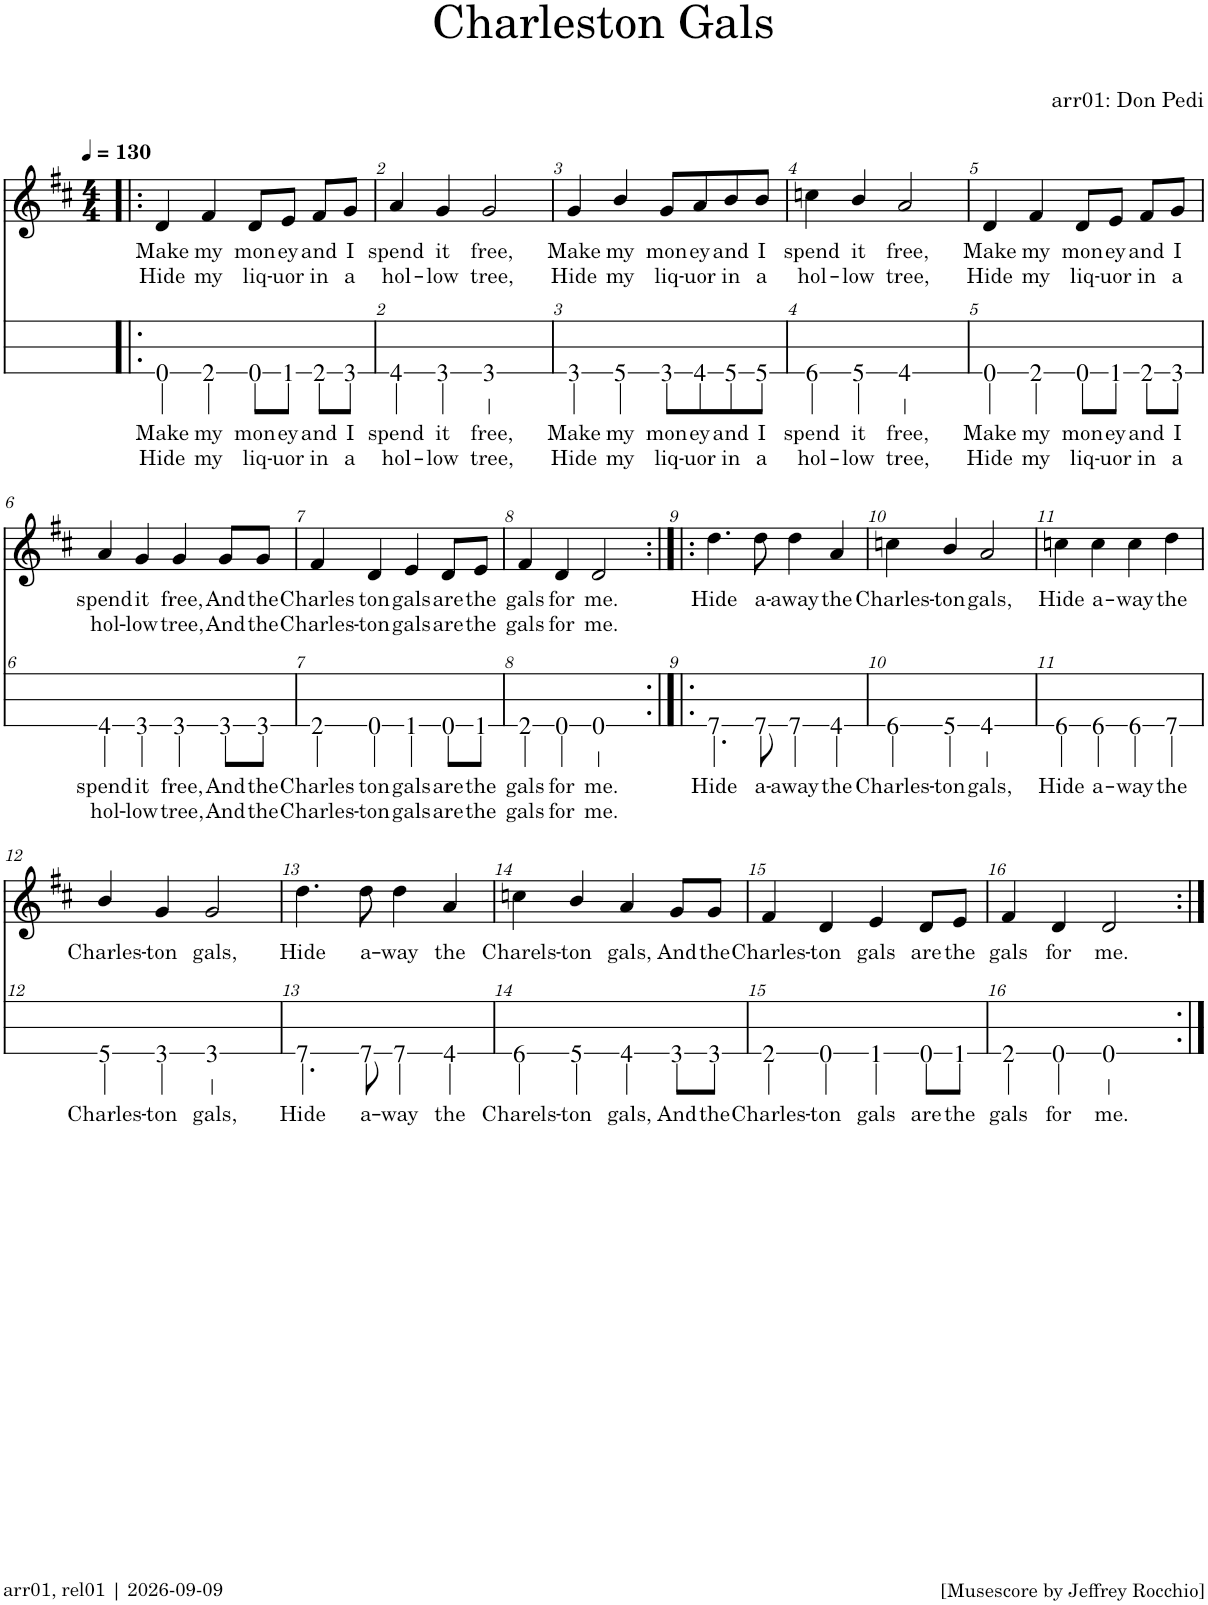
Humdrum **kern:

**kern	**text	**text	**kern	**text	**text
*part2	*part2	*part2	*part1	*part1	*part1
*staff2	*staff2	*staff2	*staff1	*staff1	*staff1
*I"Melody (TAB)	*	*	*I"Melody (SMN)	*	*
*stria3	*	*	*	*	*
*	*	*	*clefG2	*	*
*k[f#c#]	*	*	*k[f#c#]	*	*
*M4/4	*	*	*M4/4	*	*
*MM130	*	*	*MM130	*	*
=1!|:	=1!|:	=1!|:	=1!|:	=1!|:	=1!|:
!	!LO:LY:b	!LO:LY:b	!	!LO:LY:b	!LO:LY:b
4d\	Make	Hide	4d/	Make	Hide
!	!LO:LY:b	!LO:LY:b	!	!LO:LY:b	!LO:LY:b
4e\	my	my	4f#/	my	my
!	!LO:LY:b	!LO:LY:b	!	!LO:LY:b	!LO:LY:b
8d\L	mon	liq-	8d/L	mon	liq-
!	!LO:LY:b	!LO:LY:b	!	!LO:LY:b	!LO:LY:b
8e-\J	ey	-uor	8e/J	ey	-uor
!	!LO:LY:b	!LO:LY:b	!	!LO:LY:b	!LO:LY:b
8e\L	and	in	8f#/L	and	in
!	!LO:LY:b	!LO:LY:b	!	!LO:LY:b	!LO:LY:b
8f\J	I	a	8g/J	I	a
=2	=2	=2	=2	=2	=2
!	!LO:LY:b	!LO:LY:b	!	!LO:LY:b	!LO:LY:b
4f#\	spend	hol-	4a/	spend	hol-
!	!LO:LY:b	!LO:LY:b	!	!LO:LY:b	!LO:LY:b
4f\	it	-low	4g/	it	-low
!	!LO:LY:b	!LO:LY:b	!	!LO:LY:b	!LO:LY:b
2f\	free,	tree,	2g/	free,	tree,
=3	=3	=3	=3	=3	=3
!	!LO:LY:b	!LO:LY:b	!	!LO:LY:b	!LO:LY:b
4f\	Make	Hide	4g/	Make	Hide
!	!LO:LY:b	!LO:LY:b	!	!LO:LY:b	!LO:LY:b
4g\	my	my	4b/	my	my
!	!LO:LY:b	!LO:LY:b	!	!LO:LY:b	!LO:LY:b
8f\L	mon	liq-	8g/L	mon	liq-
!	!LO:LY:b	!LO:LY:b	!	!LO:LY:b	!LO:LY:b
8f#\	ey	-uor	8a/	ey	-uor
!	!LO:LY:b	!LO:LY:b	!	!LO:LY:b	!LO:LY:b
8g\	and	in	8b/	and	in
!	!LO:LY:b	!LO:LY:b	!	!LO:LY:b	!LO:LY:b
8g\J	I	a	8b/J	I	a
=4	=4	=4	=4	=4	=4
!	!LO:LY:b	!LO:LY:b	!	!LO:LY:b	!LO:LY:b
4g#X\	spend	hol-	4ccn\	spend	hol-
!	!LO:LY:b	!LO:LY:b	!	!LO:LY:b	!LO:LY:b
4g\	it	-low	4b/	it	-low
!	!LO:LY:b	!LO:LY:b	!	!LO:LY:b	!LO:LY:b
2f#\	free,	tree,	2a/	free,	tree,
=5	=5	=5	=5	=5	=5
!	!LO:LY:b	!LO:LY:b	!	!LO:LY:b	!LO:LY:b
4d\	Make	Hide	4d/	Make	Hide
!	!LO:LY:b	!LO:LY:b	!	!LO:LY:b	!LO:LY:b
4e\	my	my	4f#/	my	my
!	!LO:LY:b	!LO:LY:b	!	!LO:LY:b	!LO:LY:b
8d\L	mon	liq-	8d/L	mon	liq-
!	!LO:LY:b	!LO:LY:b	!	!LO:LY:b	!LO:LY:b
8e-\J	ey	-uor	8e/J	ey	-uor
!	!LO:LY:b	!LO:LY:b	!	!LO:LY:b	!LO:LY:b
8e\L	and	in	8f#/L	and	in
!	!LO:LY:b	!LO:LY:b	!	!LO:LY:b	!LO:LY:b
8f\J	I	a	8g/J	I	a
!!LO:LB:g=z
=6	=6	=6	=6	=6	=6
!	!LO:LY:b	!LO:LY:b	!	!LO:LY:b	!LO:LY:b
4f#\	spend	hol-	4a/	spend	hol-
!	!LO:LY:b	!LO:LY:b	!	!LO:LY:b	!LO:LY:b
4f\	it	-low	4g/	it	-low
!	!LO:LY:b	!LO:LY:b	!	!LO:LY:b	!LO:LY:b
4f\	free,	tree,	4g/	free,	tree,
!	!LO:LY:b	!LO:LY:b	!	!LO:LY:b	!LO:LY:b
8f\L	And	And	8g/L	And	And
!	!LO:LY:b	!LO:LY:b	!	!LO:LY:b	!LO:LY:b
8f\J	the	the	8g/J	the	the
=7	=7	=7	=7	=7	=7
!	!LO:LY:b	!LO:LY:b	!	!LO:LY:b	!LO:LY:b
4e\	Charles	Charles-	4f#/	Charles	Charles-
!	!LO:LY:b	!LO:LY:b	!	!LO:LY:b	!LO:LY:b
4d\	ton	-ton	4d/	ton	-ton
!	!LO:LY:b	!LO:LY:b	!	!LO:LY:b	!LO:LY:b
4e-\	gals	gals	4e/	gals	gals
!	!LO:LY:b	!LO:LY:b	!	!LO:LY:b	!LO:LY:b
8d\L	are	are	8d/L	are	are
!	!LO:LY:b	!LO:LY:b	!	!LO:LY:b	!LO:LY:b
8e-\J	the	the	8e/J	the	the
=8	=8	=8	=8	=8	=8
!	!LO:LY:b	!LO:LY:b	!	!LO:LY:b	!LO:LY:b
4e\	gals	gals	4f#/	gals	gals
!	!LO:LY:b	!LO:LY:b	!	!LO:LY:b	!LO:LY:b
4d\	for	for	4d/	for	for
!	!LO:LY:b	!LO:LY:b	!	!LO:LY:b	!LO:LY:b
2d\	me.	me.	2d/	me.	me.
=9:|!|:	=9:|!|:	=9:|!|:	=9:|!|:	=9:|!|:	=9:|!|:
!	!LO:LY:b	!	!	!LO:LY:b	!
4.a\	Hide	.	4.dd\	Hide	.
!	!LO:LY:b	!	!	!LO:LY:b	!
8a\	a-	.	8dd\	a-	.
!	!LO:LY:b	!	!	!LO:LY:b	!
4a\	-away	.	4dd\	-away	.
!	!LO:LY:b	!	!	!LO:LY:b	!
4f#\	the	.	4a/	the	.
=10	=10	=10	=10	=10	=10
!	!LO:LY:b	!	!	!LO:LY:b	!
4g#X\	Charles-	.	4ccn\	Charles-	.
!	!LO:LY:b	!	!	!LO:LY:b	!
4g\	-ton	.	4b/	-ton	.
!	!LO:LY:b	!	!	!LO:LY:b	!
2f#\	gals,	.	2a/	gals,	.
=11	=11	=11	=11	=11	=11
!	!LO:LY:b	!	!	!LO:LY:b	!
4g#X\	Hide	.	4ccn\	Hide	.
!	!LO:LY:b	!	!	!LO:LY:b	!
4g#\	a-	.	4cc\	a-	.
!	!LO:LY:b	!	!	!LO:LY:b	!
4g#\	-way	.	4cc\	-way	.
!	!LO:LY:b	!	!	!LO:LY:b	!
4a\	the	.	4dd\	the	.
!!LO:LB:g=z
=12	=12	=12	=12	=12	=12
!	!LO:LY:b	!	!	!LO:LY:b	!
4g\	Charles-	.	4b/	Charles-	.
!	!LO:LY:b	!	!	!LO:LY:b	!
4f\	-ton	.	4g/	-ton	.
!	!LO:LY:b	!	!	!LO:LY:b	!
2f\	gals,	.	2g/	gals,	.
=13	=13	=13	=13	=13	=13
!	!LO:LY:b	!	!	!LO:LY:b	!
4.a\	Hide	.	4.dd\	Hide	.
!	!LO:LY:b	!	!	!LO:LY:b	!
8a\	a-	.	8dd\	a-	.
!	!LO:LY:b	!	!	!LO:LY:b	!
4a\	-way	.	4dd\	-way	.
!	!LO:LY:b	!	!	!LO:LY:b	!
4f#\	the	.	4a/	the	.
=14	=14	=14	=14	=14	=14
!	!LO:LY:b	!	!	!LO:LY:b	!
4g#X\	Charels-	.	4ccn\	Charels-	.
!	!LO:LY:b	!	!	!LO:LY:b	!
4g\	-ton	.	4b/	-ton	.
!	!LO:LY:b	!	!	!LO:LY:b	!
4f#\	gals,	.	4a/	gals,	.
!	!LO:LY:b	!	!	!LO:LY:b	!
8f\L	And	.	8g/L	And	.
!	!LO:LY:b	!	!	!LO:LY:b	!
8f\J	the	.	8g/J	the	.
=15	=15	=15	=15	=15	=15
!	!LO:LY:b	!	!	!LO:LY:b	!
4e\	Charles-	.	4f#/	Charles-	.
!	!LO:LY:b	!	!	!LO:LY:b	!
4d\	-ton	.	4d/	-ton	.
!	!LO:LY:b	!	!	!LO:LY:b	!
4e-\	gals	.	4e/	gals	.
!	!LO:LY:b	!	!	!LO:LY:b	!
8d\L	are	.	8d/L	are	.
!	!LO:LY:b	!	!	!LO:LY:b	!
8e-\J	the	.	8e/J	the	.
=16	=16	=16	=16	=16	=16
!	!LO:LY:b	!	!	!LO:LY:b	!
4e\	gals	.	4f#/	gals	.
!	!LO:LY:b	!	!	!LO:LY:b	!
4d\	for	.	4d/	for	.
!	!LO:LY:b	!	!	!LO:LY:b	!
2d\	me.	.	2d/	me.	.
=:|!	=:|!	=:|!	=:|!	=:|!	=:|!
*-	*-	*-	*-	*-	*-
